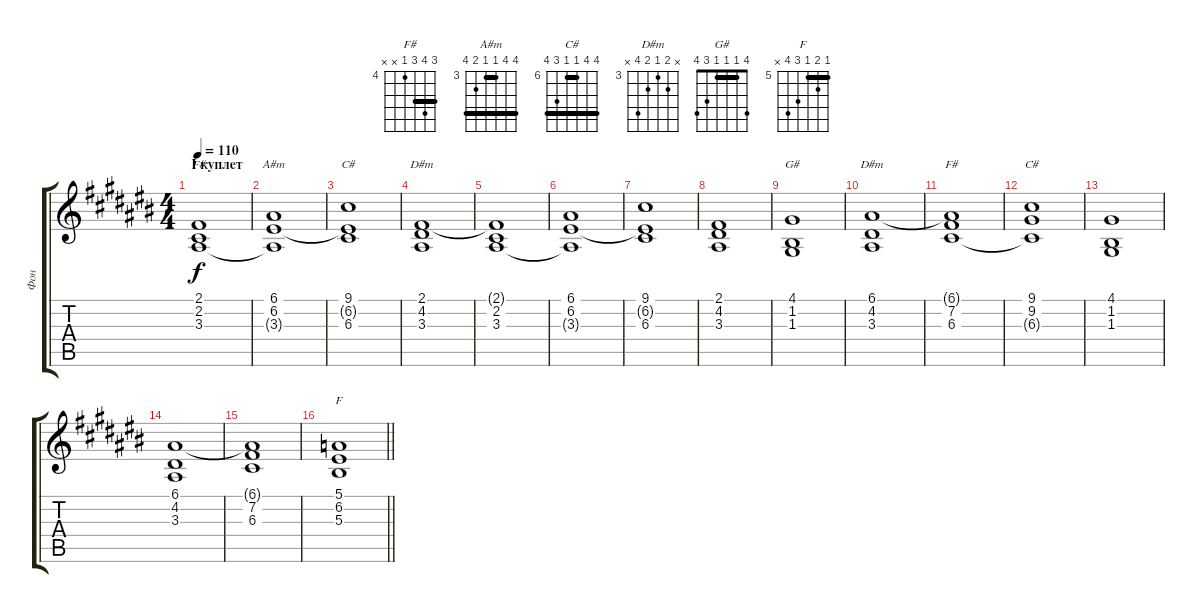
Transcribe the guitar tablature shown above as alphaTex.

\track ("Фон" "Фон") {instrument pad2warm}
\staff {score tabs}
\tuning (E4 B3 G3 D3 A2 E2) {hide}
\chord ("F#" 2 2 3 4 4 2) {barre 2}
\chord ("A#m" 6 6 3 3 4 6) {firstfret 3 barre (3 6)}
\chord ("C#" 9 6 6 6 8 9) {firstfret 6 barre 6}
\chord ("D#m" 2 4 3 1 x x)
\chord ("G#" 4 1 1 1 3 4) {barre 1}
\chord ("D#m" x 4 3 4 6 x) {firstfret 3}
\chord ("F#" 6 7 6 4 x x) {firstfret 4 barre 6}
\chord ("C#" 9 9 6 6 8 9) {firstfret 6 barre (6 9)}
\chord ("F" 5 6 5 7 8 x) {firstfret 5 barre 5}
\ts (4 4)
\section ("" "I куплет")
\tempo 110
\clef g2
\ks a#minor
(2.1 2.2 3.3).1{ch "F#" dy f} |
(6.1 6.2 3.3{t}).1{ch "A#m"} |
(9.1 6.2{t} 6.3).1{ch "C#"} |
(2.1 4.2 3.3).1{ch "D#m"} |
(2.1{t} 2.2 3.3).1 |
(6.1 6.2 3.3{t}).1 |
(9.1 6.2{t} 6.3).1 |
(2.1 4.2 3.3).1 |
(4.1 1.2 1.3).1{ch "G#"} |
(6.1 4.2 3.3).1{ch "D#m"} |
(6.1{t} 7.2 6.3).1{ch "F#"} |
(9.1 9.2 6.3{t}).1{ch "C#"} |
(4.1 1.2 1.3).1 |
(6.1 4.2 3.3).1 |
(6.1{t} 7.2 6.3).1 |
\barLineRight lightlight
(5.1 6.2 5.3).1{ch "F"}
